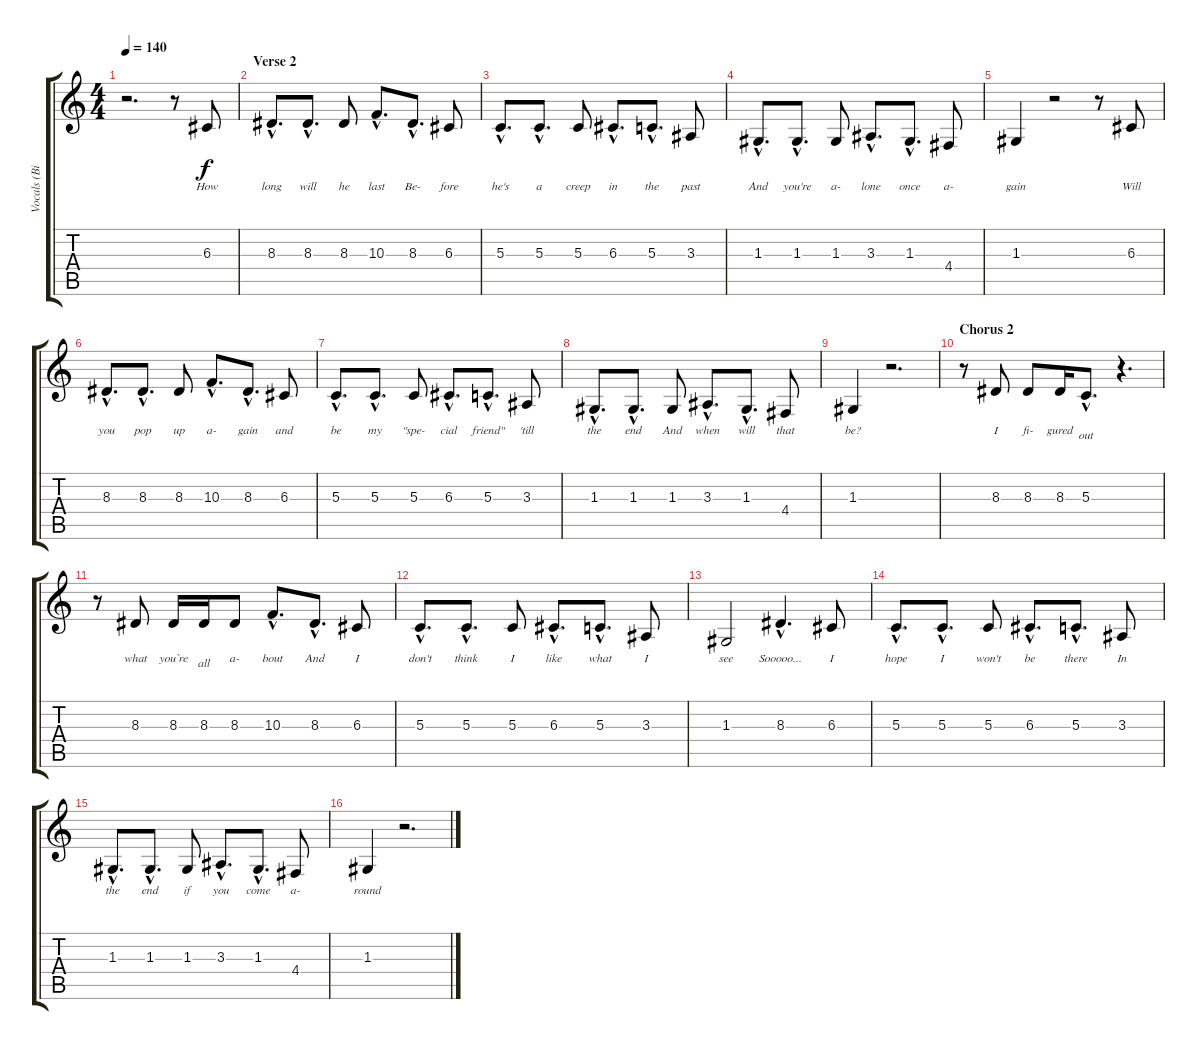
\track ("Vocals (Billie Joe)" "Vocals (Bi") {instrument clarinet}
\staff {score tabs}
\tuning (E4 B3 G3 D3 A2 E2) {hide}
\ts (4 4)
\tempo 140
\clef g2
\ks c
r.2{d dy f} r.8 6.3.8{lyrics (0 "How") lyrics (1 "") lyrics (2 "") lyrics (3 "") lyrics (4 "")} |
\section ("" "Verse 2")
8.3{hac}.8{d lyrics (0 "long") lyrics (1 "") lyrics (2 "") lyrics (3 "") lyrics (4 "")} 8.3{hac}.8{d lyrics (0 "will") lyrics (1 "") lyrics (2 "") lyrics (3 "") lyrics (4 "")} 8.3.8{lyrics (0 "he") lyrics (1 "") lyrics (2 "") lyrics (3 "") lyrics (4 "")} 10.3{hac}.8{d lyrics (0 "last") lyrics (1 "") lyrics (2 "") lyrics (3 "") lyrics (4 "")} 8.3{hac}.8{d lyrics (0 "Be-") lyrics (1 "") lyrics (2 "") lyrics (3 "") lyrics (4 "")} 6.3.8{lyrics (0 "fore") lyrics (1 "") lyrics (2 "") lyrics (3 "") lyrics (4 "")} |
5.3{hac}.8{d lyrics (0 "he's") lyrics (1 "") lyrics (2 "") lyrics (3 "") lyrics (4 "")} 5.3{hac}.8{d lyrics (0 "a") lyrics (1 "") lyrics (2 "") lyrics (3 "") lyrics (4 "")} 5.3.8{lyrics (0 "creep") lyrics (1 "") lyrics (2 "") lyrics (3 "") lyrics (4 "")} 6.3{hac}.8{d lyrics (0 "in") lyrics (1 "") lyrics (2 "") lyrics (3 "") lyrics (4 "")} 5.3{hac}.8{d lyrics (0 "the") lyrics (1 "") lyrics (2 "") lyrics (3 "") lyrics (4 "")} 3.3.8{lyrics (0 "past") lyrics (1 "") lyrics (2 "") lyrics (3 "") lyrics (4 "")} |
1.3{hac}.8{d lyrics (0 "And") lyrics (1 "") lyrics (2 "") lyrics (3 "") lyrics (4 "")} 1.3{hac}.8{d lyrics (0 "you're") lyrics (1 "") lyrics (2 "") lyrics (3 "") lyrics (4 "")} 1.3.8{lyrics (0 "a-") lyrics (1 "") lyrics (2 "") lyrics (3 "") lyrics (4 "")} 3.3{hac}.8{d lyrics (0 "lone") lyrics (1 "") lyrics (2 "") lyrics (3 "") lyrics (4 "")} 1.3{hac}.8{d lyrics (0 "once") lyrics (1 "") lyrics (2 "") lyrics (3 "") lyrics (4 "")} 4.4.8{lyrics (0 "a-") lyrics (1 "") lyrics (2 "") lyrics (3 "") lyrics (4 "")} |
1.3.4{lyrics (0 "gain") lyrics (1 "") lyrics (2 "") lyrics (3 "") lyrics (4 "")} r.2 r.8 6.3.8{lyrics (0 "Will") lyrics (1 "") lyrics (2 "") lyrics (3 "") lyrics (4 "")} |
8.3{hac}.8{d lyrics (0 "you") lyrics (1 "") lyrics (2 "") lyrics (3 "") lyrics (4 "")} 8.3{hac}.8{d lyrics (0 "pop") lyrics (1 "") lyrics (2 "") lyrics (3 "") lyrics (4 "")} 8.3.8{lyrics (0 "up") lyrics (1 "") lyrics (2 "") lyrics (3 "") lyrics (4 "")} 10.3{hac}.8{d lyrics (0 "a-") lyrics (1 "") lyrics (2 "") lyrics (3 "") lyrics (4 "")} 8.3{hac}.8{d lyrics (0 "gain") lyrics (1 "") lyrics (2 "") lyrics (3 "") lyrics (4 "")} 6.3.8{lyrics (0 "and") lyrics (1 "") lyrics (2 "") lyrics (3 "") lyrics (4 "")} |
5.3{hac}.8{d lyrics (0 "be") lyrics (1 "") lyrics (2 "") lyrics (3 "") lyrics (4 "")} 5.3{hac}.8{d lyrics (0 "my") lyrics (1 "") lyrics (2 "") lyrics (3 "") lyrics (4 "")} 5.3.8{lyrics (0 "\"spe-") lyrics (1 "") lyrics (2 "") lyrics (3 "") lyrics (4 "")} 6.3{hac}.8{d lyrics (0 "cial") lyrics (1 "") lyrics (2 "") lyrics (3 "") lyrics (4 "")} 5.3{hac}.8{d lyrics (0 "friend\"") lyrics (1 "") lyrics (2 "") lyrics (3 "") lyrics (4 "")} 3.3.8{lyrics (0 "'till") lyrics (1 "") lyrics (2 "") lyrics (3 "") lyrics (4 "")} |
1.3{hac}.8{d lyrics (0 "the") lyrics (1 "") lyrics (2 "") lyrics (3 "") lyrics (4 "")} 1.3{hac}.8{d lyrics (0 "end") lyrics (1 "") lyrics (2 "") lyrics (3 "") lyrics (4 "")} 1.3.8{lyrics (0 "And") lyrics (1 "") lyrics (2 "") lyrics (3 "") lyrics (4 "")} 3.3{hac}.8{d lyrics (0 "when") lyrics (1 "") lyrics (2 "") lyrics (3 "") lyrics (4 "")} 1.3{hac}.8{d lyrics (0 "will") lyrics (1 "") lyrics (2 "") lyrics (3 "") lyrics (4 "")} 4.4.8{lyrics (0 "that") lyrics (1 "") lyrics (2 "") lyrics (3 "") lyrics (4 "")} |
1.3.4{lyrics (0 "be?") lyrics (1 "") lyrics (2 "") lyrics (3 "") lyrics (4 "")} r.2{d} |
\section ("" "Chorus 2")
r.8 8.3.8{lyrics (0 "I") lyrics (1 "") lyrics (2 "") lyrics (3 "") lyrics (4 "")} 8.3.8{lyrics (0 "fi-") lyrics (1 "") lyrics (2 "") lyrics (3 "") lyrics (4 "")} 8.3.16{lyrics (0 "gured") lyrics (1 "") lyrics (2 "") lyrics (3 "") lyrics (4 "")} 5.3{hac}.8{d lyrics (0 "") lyrics (1 "out") lyrics (2 "") lyrics (3 "") lyrics (4 "")} r.4{d} |
r.8 8.3.8{lyrics (0 "what") lyrics (1 "") lyrics (2 "") lyrics (3 "") lyrics (4 "")} 8.3.16{lyrics (0 "you`re") lyrics (1 "") lyrics (2 "") lyrics (3 "") lyrics (4 "")} 8.3.16{lyrics (0 "") lyrics (1 "all") lyrics (2 "") lyrics (3 "") lyrics (4 "")} 8.3.8{lyrics (0 "a-") lyrics (1 "") lyrics (2 "") lyrics (3 "") lyrics (4 "")} 10.3{hac}.8{d lyrics (0 "bout") lyrics (1 "") lyrics (2 "") lyrics (3 "") lyrics (4 "")} 8.3{hac}.8{d lyrics (0 "And") lyrics (1 "") lyrics (2 "") lyrics (3 "") lyrics (4 "")} 6.3.8{lyrics (0 "I") lyrics (1 "") lyrics (2 "") lyrics (3 "") lyrics (4 "")} |
5.3{hac}.8{d lyrics (0 "don't") lyrics (1 "") lyrics (2 "") lyrics (3 "") lyrics (4 "")} 5.3{hac}.8{d lyrics (0 "think") lyrics (1 "") lyrics (2 "") lyrics (3 "") lyrics (4 "")} 5.3.8{lyrics (0 "I") lyrics (1 "") lyrics (2 "") lyrics (3 "") lyrics (4 "")} 6.3{hac}.8{d lyrics (0 "like") lyrics (1 "") lyrics (2 "") lyrics (3 "") lyrics (4 "")} 5.3{hac}.8{d lyrics (0 "what") lyrics (1 "") lyrics (2 "") lyrics (3 "") lyrics (4 "")} 3.3.8{lyrics (0 "I") lyrics (1 "") lyrics (2 "") lyrics (3 "") lyrics (4 "")} |
1.3.2{lyrics (0 "see") lyrics (1 "") lyrics (2 "") lyrics (3 "") lyrics (4 "")} 8.3{hac}.4{d lyrics (0 "Sooooo...") lyrics (1 "") lyrics (2 "") lyrics (3 "") lyrics (4 "")} 6.3.8{lyrics (0 "I") lyrics (1 "") lyrics (2 "") lyrics (3 "") lyrics (4 "")} |
5.3{hac}.8{d lyrics (0 "hope") lyrics (1 "") lyrics (2 "") lyrics (3 "") lyrics (4 "")} 5.3{hac}.8{d lyrics (0 "I") lyrics (1 "") lyrics (2 "") lyrics (3 "") lyrics (4 "")} 5.3.8{lyrics (0 "won't") lyrics (1 "") lyrics (2 "") lyrics (3 "") lyrics (4 "")} 6.3{hac}.8{d lyrics (0 "be") lyrics (1 "") lyrics (2 "") lyrics (3 "") lyrics (4 "")} 5.3{hac}.8{d lyrics (0 "there") lyrics (1 "") lyrics (2 "") lyrics (3 "") lyrics (4 "")} 3.3.8{lyrics (0 "In") lyrics (1 "") lyrics (2 "") lyrics (3 "") lyrics (4 "")} |
1.3{hac}.8{d lyrics (0 "the") lyrics (1 "") lyrics (2 "") lyrics (3 "") lyrics (4 "")} 1.3{hac}.8{d lyrics (0 "end") lyrics (1 "") lyrics (2 "") lyrics (3 "") lyrics (4 "")} 1.3.8{lyrics (0 "if") lyrics (1 "") lyrics (2 "") lyrics (3 "") lyrics (4 "")} 3.3{hac}.8{d lyrics (0 "you") lyrics (1 "") lyrics (2 "") lyrics (3 "") lyrics (4 "")} 1.3{hac}.8{d lyrics (0 "come") lyrics (1 "") lyrics (2 "") lyrics (3 "") lyrics (4 "")} 4.4.8{lyrics (0 "a-") lyrics (1 "") lyrics (2 "") lyrics (3 "") lyrics (4 "")} |
1.3.4{lyrics (0 "round") lyrics (1 "") lyrics (2 "") lyrics (3 "") lyrics (4 "")} r.2{d}
